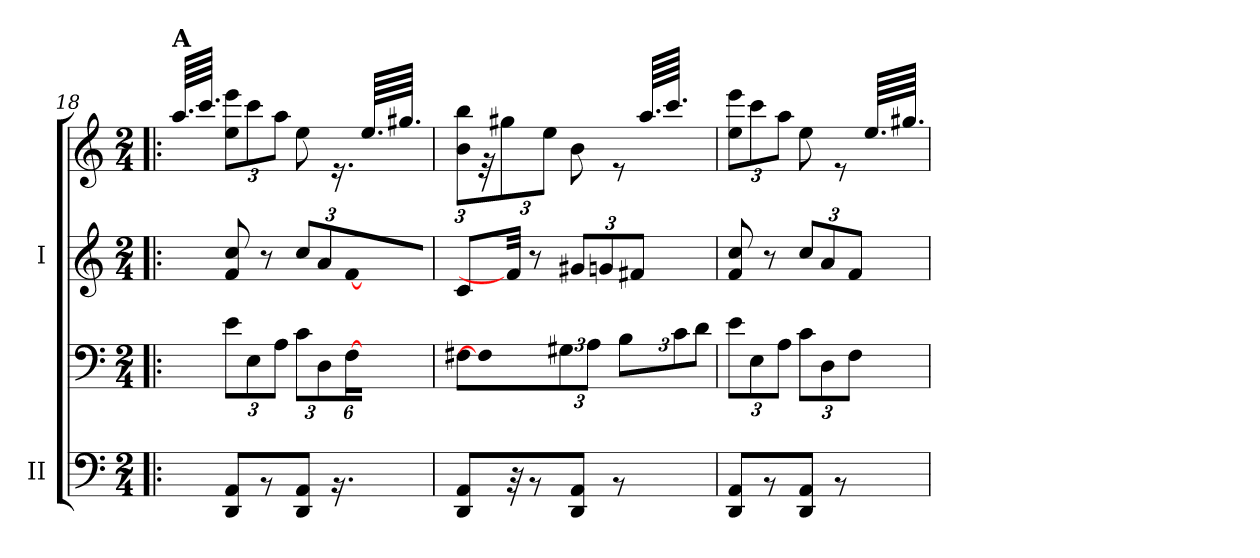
**kern	**kern	**kern	**kern
*part2	*part2	*part1	*part1
*staff4	*staff3	*staff2	*staff1
*I"II	*	*I"I	*
*I'II	*	*I'I	*
*clefF4	*clefF4	*clefG2	*clefG2
*k[]	*k[]	*k[]	*k[]
*M2/4	*M2/4	*M2/4	*M2/4
*	*	*	*Xtuplet
=18!|:	=18!|:	=18!|:	=18!|:
*	*	*	*^
!	!	!	!LO:TX:a:B:t=A	!
32ryy	32ryy	32ryy	96.aa/LLL	2ryy
.	.	.	96.ccc/JJJ	.
*	*Xbrackettup	*	*tuplet	*
*	*	*	*Xbrackettup	*
8DD/ 8AA/L	12e\L	8f/ 8cc/	12ee\ 12eee\L	.
.	12E\	.	12ccc\	.
8rBB	.	8r	.	.
.	12A\J	.	12aa\J	.
*	*	*Xbrackettup	*	*
8DD/ 8AA/J	12c\L	12cc/L	8ee\	.
.	12D\	12a/	.	.
16.rBB	.	.	16.re	.
.	[96%5F\J	[96%5f/J	.	.
*	*	*	*	*Xtuplet
32ryy	32ryy	32ryy	32ryy	96.ee/LLL
.	.	.	.	96.gg#X/JJJ
=19	=19	=19	=19	=19
*	*	*	*tuplet	*
8DD/ 8AA/L	12F#X\L	8c/	12b\ 12bb\L	4...ryy
.	32F\J]	.	32re	.
.	12G#X\	.	12gg#X\	.
32rBB	.	32f/J]	.	.
8rBB	.	8r	.	.
.	12A\J	.	12ee\J	.
8DD/ 8AA/J	12B\L	12g#X/L	8b\	.
.	12c\	12gn/	.	.
8rBB	.	.	8re	.
.	12d\J	12f#X/J	.	.
*	*	*	*	*Xtuplet
.	.	.	.	96.aa/LLL
.	.	.	.	96.ccc/JJJ
.	.	.	.	32ryy
=20	=20	=20	=20	=20
*	*	*	*tuplet	*
8DD/ 8AA/L	12e\L	8f/ 8cc/	12ee\ 12eee\L	4...ryy
.	12E\	.	12ccc\	.
8rBB	.	8r	.	.
.	12A\J	.	12aa\J	.
8DD/ 8AA/J	12c\L	12cc/L	8ee\	.
.	12D\	12a/	.	.
8rBB	.	.	8re	.
.	12F\J	12f/J	.	.
*	*	*	*	*Xtuplet
.	.	.	.	96.ee/LLL
.	.	.	.	96.gg#X/JJJ
*	*	*	*v	*v
=	=	=	=
*-	*-	*-	*-
